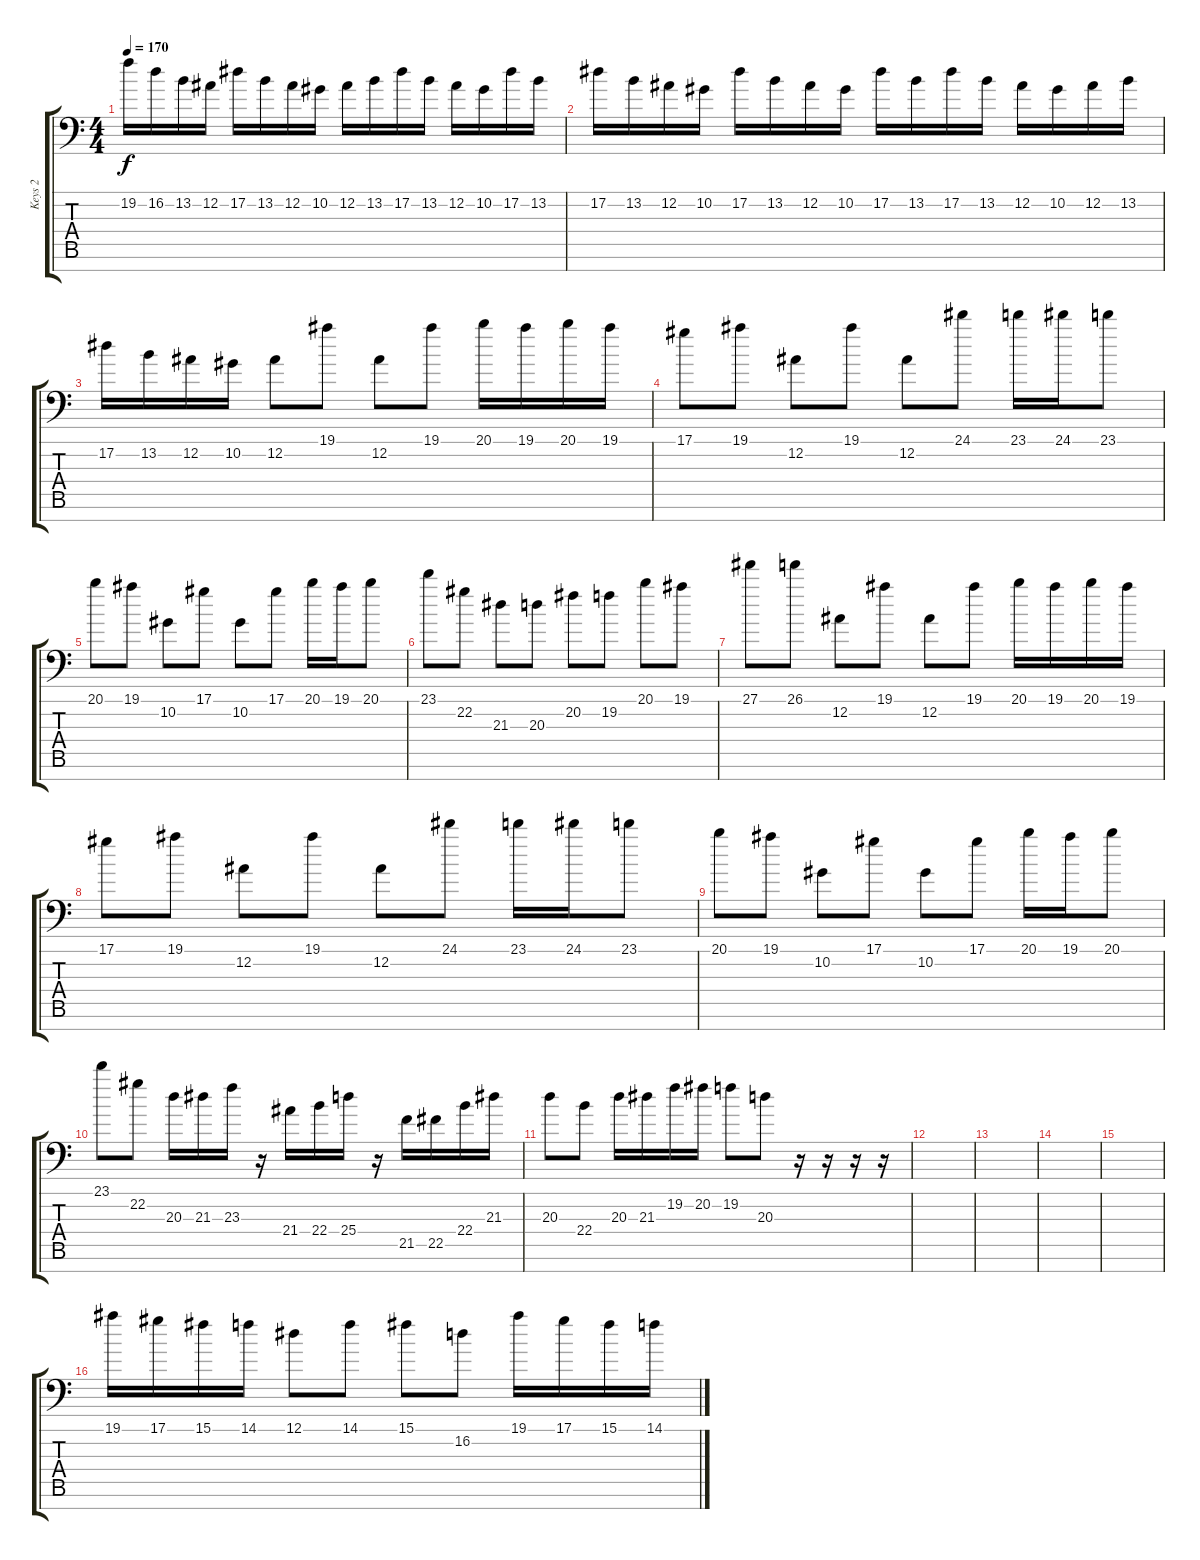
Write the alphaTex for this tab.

\track ("Keys 2" "Keys 2") {instrument harpsichord}
\staff {score tabs}
\tuning (Eb4 Bb3 Gb3 Db3 Ab2 Eb2 Ab1) {hide}
\ts (4 4)
\tempo 170
\clef f4
\ks c
19.2.16{dy f} 16.2.16 13.2.16 12.2.16 17.2.16 13.2.16 12.2.16 10.2.16 12.2.16 13.2.16 17.2.16 13.2.16 12.2.16 10.2.16 17.2.16 13.2.16 |
17.2.16 13.2.16 12.2.16 10.2.16 17.2.16 13.2.16 12.2.16 10.2.16 17.2.16 13.2.16 17.2.16 13.2.16 12.2.16 10.2.16 12.2.16 13.2.16 |
17.2.16 13.2.16 12.2.16 10.2.16 12.2.8 19.1.8 12.2.8 19.1.8 20.1.16 19.1.16 20.1.16 19.1.16 |
17.1.8 19.1.8 12.2.8 19.1.8 12.2.8 24.1.8 23.1.16 24.1.16 23.1.8 |
20.1.8 19.1.8 10.2.8 17.1.8 10.2.8 17.1.8 20.1.16 19.1.16 20.1.8 |
23.1.8 22.2.8 21.3.8 20.3.8 20.2.8 19.2.8 20.1.8 19.1.8 |
27.1.8 26.1.8 12.2.8 19.1.8 12.2.8 19.1.8 20.1.16 19.1.16 20.1.16 19.1.16 |
17.1.8 19.1.8 12.2.8 19.1.8 12.2.8 24.1.8 23.1.16 24.1.16 23.1.8 |
20.1.8 19.1.8 10.2.8 17.1.8 10.2.8 17.1.8 20.1.16 19.1.16 20.1.8 |
23.1.8 22.2.8 20.3.16 21.3.16 23.3.16 r.16 21.4.16 22.4.16 25.4.16 r.16 21.5.16 22.5.16 22.4.16 21.3.16 |
20.3.8 22.4.8 20.3.16 21.3.16 19.2.16 20.2.16 19.2.8 20.3.8 r.16 r.16 r.16 r.16 |
|
|
|
|
19.1.16 17.1.16 15.1.16 14.1.16 12.1.8 14.1.8 15.1.8 16.2.8 19.1.16 17.1.16 15.1.16 14.1.16
